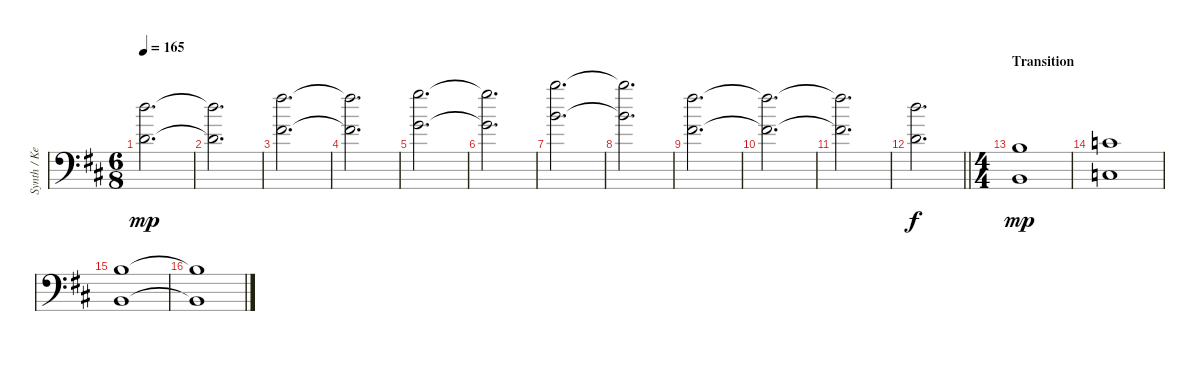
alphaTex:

\track ("Synth / Keyboard I" "Synth / Ke") {instrument synthstrings1}
\staff {score}
\tuning (Db4 Ab3 E3 B2 Gb2 B1 Gb1) {hide}
\ts (6 8)
\tempo 165
\clef f4
\ks d
(13.1 10.3).2{d dy mp} |
(13.1{t} 10.3{t}).2{d} |
(17.1 14.3).2{d} |
(17.1{t} 14.3{t}).2{d} |
(18.1 15.3).2{d} |
(18.1{t} 15.3{t}).2{d} |
(22.1 19.3).2{d} |
(22.1{t} 19.3{t}).2{d} |
(17.1 14.3).2{d} |
(17.1{t} 14.3{t}).2{d} |
(17.1{t} 14.3{t}).2{d} |
\barLineRight lightlight
(13.1 10.3).2{d dy f} |
\ts (4 4)
\section ("" "Transition")
(7.3 5.5).1{dy mp} |
(8.3 6.5).1 |
(7.3 5.5).1 |
(7.3{t} 5.5{t}).1
